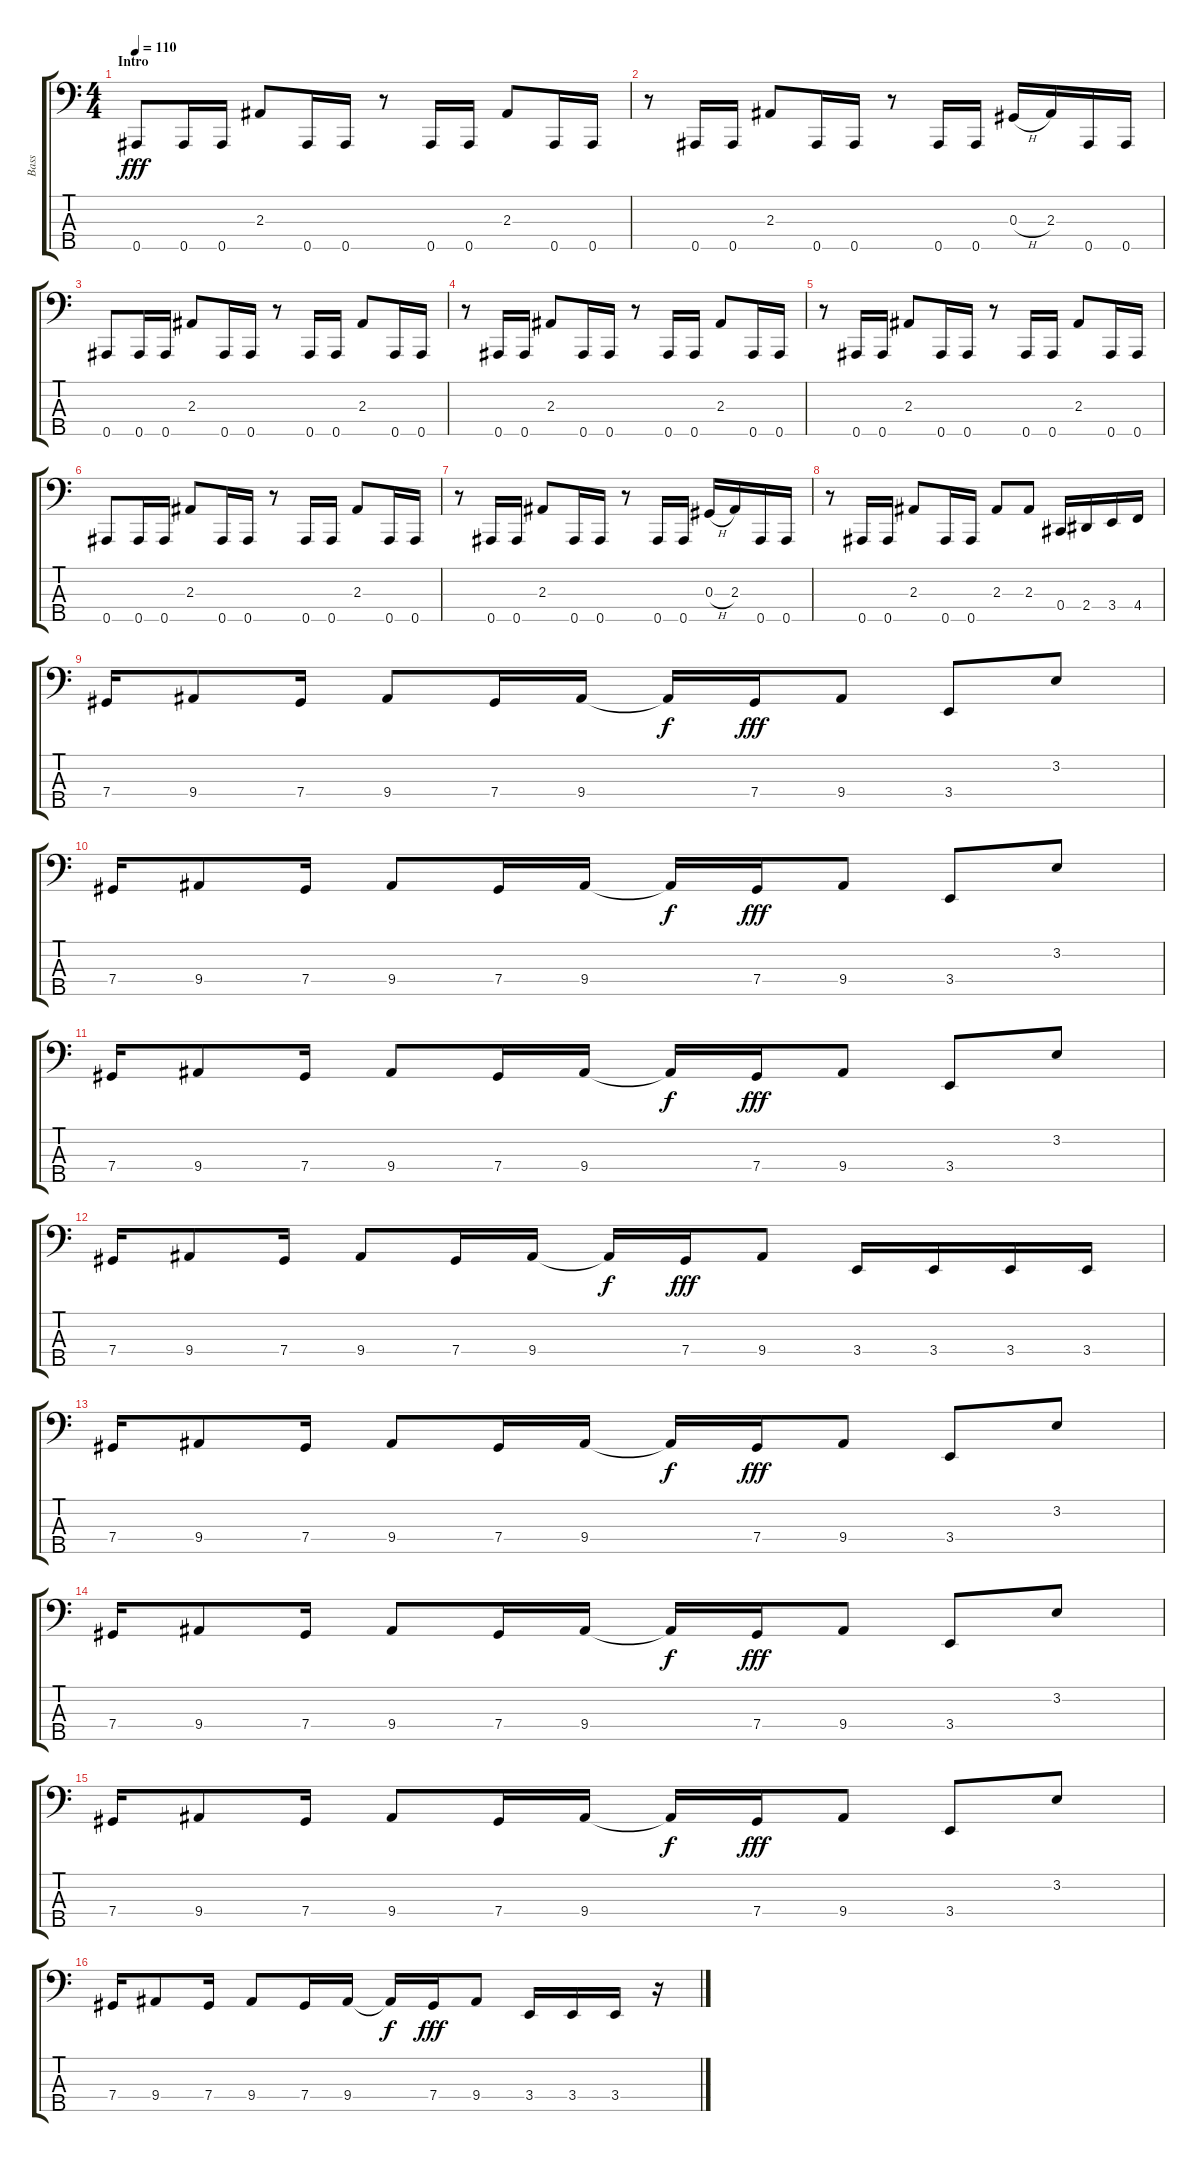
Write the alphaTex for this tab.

\track ("Bass" "Bass") {instrument slapbass1}
\staff {score tabs}
\tuning (Gb2 Db2 Ab1 Db1 Bb0) {hide}
\ts (4 4)
\section ("" "Intro")
\tempo 110
\clef f4
\ks c
0.5.8{dy fff volume 6 instrument slapbass1} 0.5.16 0.5.16 2.3.8 0.5.16 0.5.16 r.8 0.5.16 0.5.16 2.3.8 0.5.16 0.5.16 |
r.8 0.5.16 0.5.16 2.3.8 0.5.16 0.5.16 r.8 0.5.16 0.5.16 0.3{h}.16 2.3.16 0.5.16 0.5.16 |
0.5.8{volume 8} 0.5.16 0.5.16 2.3.8 0.5.16 0.5.16 r.8 0.5.16 0.5.16 2.3.8 0.5.16 0.5.16 |
r.8 0.5.16 0.5.16 2.3.8 0.5.16 0.5.16 r.8 0.5.16 0.5.16 2.3.8 0.5.16 0.5.16 |
r.8{volume 12} 0.5.16 0.5.16 2.3.8 0.5.16 0.5.16 r.8 0.5.16 0.5.16 2.3.8 0.5.16 0.5.16 |
0.5.8 0.5.16 0.5.16 2.3.8 0.5.16 0.5.16 r.8 0.5.16 0.5.16 2.3.8 0.5.16 0.5.16 |
r.8{volume 16} 0.5.16 0.5.16 2.3.8 0.5.16 0.5.16 r.8 0.5.16 0.5.16 0.3{h}.16 2.3.16 0.5.16 0.5.16 |
r.8 0.5.16 0.5.16 2.3.8 0.5.16 0.5.16 2.3.8 2.3.8 0.4.16 2.4.16 3.4.16 4.4.16 |
7.4.16 9.4.8 7.4.16 9.4.8 7.4.16 9.4.16 9.4{t}.16{dy f} 7.4.16{dy fff} 9.4.8 3.4.8 3.2.8 |
7.4.16 9.4.8 7.4.16 9.4.8 7.4.16 9.4.16 9.4{t}.16{dy f} 7.4.16{dy fff} 9.4.8 3.4.8 3.2.8 |
7.4.16 9.4.8 7.4.16 9.4.8 7.4.16 9.4.16 9.4{t}.16{dy f} 7.4.16{dy fff} 9.4.8 3.4.8 3.2.8 |
7.4.16 9.4.8 7.4.16 9.4.8 7.4.16 9.4.16 9.4{t}.16{dy f} 7.4.16{dy fff} 9.4.8 3.4.16 3.4.16 3.4.16 3.4.16 |
7.4.16 9.4.8 7.4.16 9.4.8 7.4.16 9.4.16 9.4{t}.16{dy f} 7.4.16{dy fff} 9.4.8 3.4.8 3.2.8 |
7.4.16 9.4.8 7.4.16 9.4.8 7.4.16 9.4.16 9.4{t}.16{dy f} 7.4.16{dy fff} 9.4.8 3.4.8 3.2.8 |
7.4.16 9.4.8 7.4.16 9.4.8 7.4.16 9.4.16 9.4{t}.16{dy f} 7.4.16{dy fff} 9.4.8 3.4.8 3.2.8 |
7.4.16 9.4.8 7.4.16 9.4.8 7.4.16 9.4.16 9.4{t}.16{dy f} 7.4.16{dy fff} 9.4.8 3.4.16 3.4.16 3.4.16 r.16
